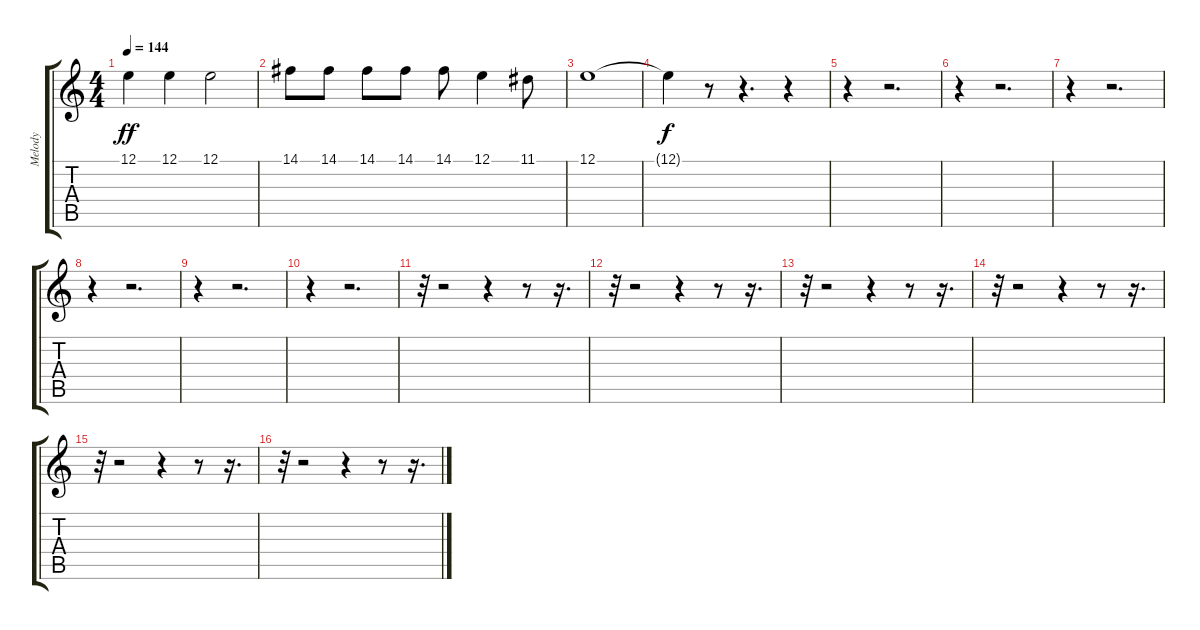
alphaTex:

\track ("Melody " "Melody ") {instrument harmonica}
\staff {score tabs}
\tuning (E4 B3 G3 D3 A2 E2) {hide}
\ts (4 4)
\tempo 144
\clef g2
\ks c
12.1.4{dy ff} 12.1.4 12.1.2 |
14.1.8 14.1.8 14.1.8 14.1.8 14.1.8 12.1.4 11.1.8 |
12.1.1 |
12.1{t}.4{dy f} r.8 r.4{d} r.4 |
r.4 r.2{d} |
r.4 r.2{d} |
r.4 r.2{d} |
r.4 r.2{d} |
r.4 r.2{d} |
r.4 r.2{d} |
r.32 r.2 r.4 r.8 r.16{d} |
r.32 r.2 r.4 r.8 r.16{d} |
r.32 r.2 r.4 r.8 r.16{d} |
r.32 r.2 r.4 r.8 r.16{d} |
r.32 r.2 r.4 r.8 r.16{d} |
r.32 r.2 r.4 r.8 r.16{d}
